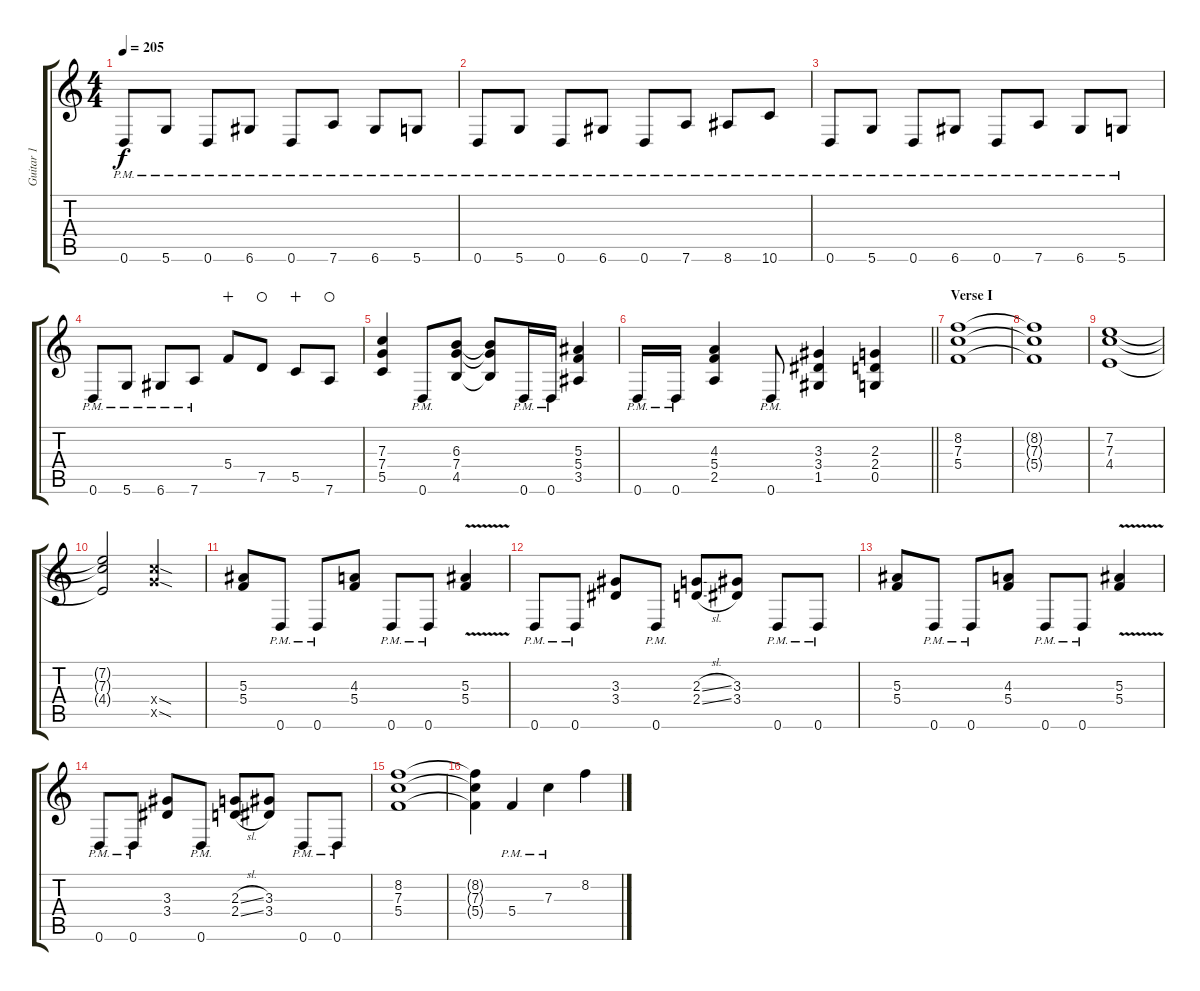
\track ("Guitar 1" "Guitar 1") {instrument distortionguitar}
\staff {score tabs}
\tuning (D4 A3 F3 C3 G2 D2) {hide}
\ts (4 4)
\tempo 205
\clef g2
\ks c
0.6{pm}.8{dy f} 5.6{pm}.8 0.6{pm}.8 6.6{pm}.8 0.6{pm}.8 7.6{pm}.8 6.6{pm}.8 5.6{pm}.8 |
0.6{pm}.8 5.6{pm}.8 0.6{pm}.8 6.6{pm}.8 0.6{pm}.8 7.6{pm}.8 8.6{pm}.8 10.6{pm}.8 |
0.6{pm}.8 5.6{pm}.8 0.6{pm}.8 6.6{pm}.8 0.6{pm}.8 7.6{pm}.8 6.6{pm}.8 5.6{pm}.8 |
0.6{pm}.8 5.6{pm}.8 6.6{pm}.8 7.6{pm}.8 5.4.8{wahc} 7.5.8{waho} 5.5.8{wahc} 7.6.8{waho} |
(7.3 7.4 5.5).4 0.6{pm}.8 (6.3 7.4 4.5).8 (6.3{t} 7.4{t} 4.5{t}).8 0.6{pm}.16 0.6{pm}.16 (5.3 5.4 3.5).4 |
\barLineRight lightlight
0.6{pm}.16 0.6{pm}.16 (4.3 5.4 2.5).4 0.6{pm}.8 (3.3 3.4 1.5).4 (2.3 2.4 0.5).4 |
\section ("" "Verse I")
(8.2 7.3 5.4).1 |
(8.2{t} 7.3{t} 5.4{t}).1 |
(7.2 7.3 4.4).1 |
(7.2{t} 7.3{t} 4.4{t}).2 (12.4{sod x} 12.5{sod x}).2 |
(5.3 5.4).8 0.6{pm}.8 0.6{pm}.8 (4.3 5.4).8 0.6{pm}.8 0.6{pm}.8 (5.3{v} 5.4{v}).4 |
0.6{pm}.8 0.6{pm}.8 (3.3 3.4).8 0.6{pm}.8 (2.3{sl} 2.4{sl}).8 (3.3 3.4).8 0.6{pm}.8 0.6{pm}.8 |
(5.3 5.4).8 0.6{pm}.8 0.6{pm}.8 (4.3 5.4).8 0.6{pm}.8 0.6{pm}.8 (5.3{v} 5.4{v}).4 |
0.6{pm}.8 0.6{pm}.8 (3.3 3.4).8 0.6{pm}.8 (2.3{sl} 2.4{sl}).8 (3.3 3.4).8 0.6{pm}.8 0.6{pm}.8 |
(8.2 7.3 5.4).1 |
(8.2{t} 7.3{t} 5.4{t}).4 5.4{pm}.4 7.3{pm}.4 8.2.4
